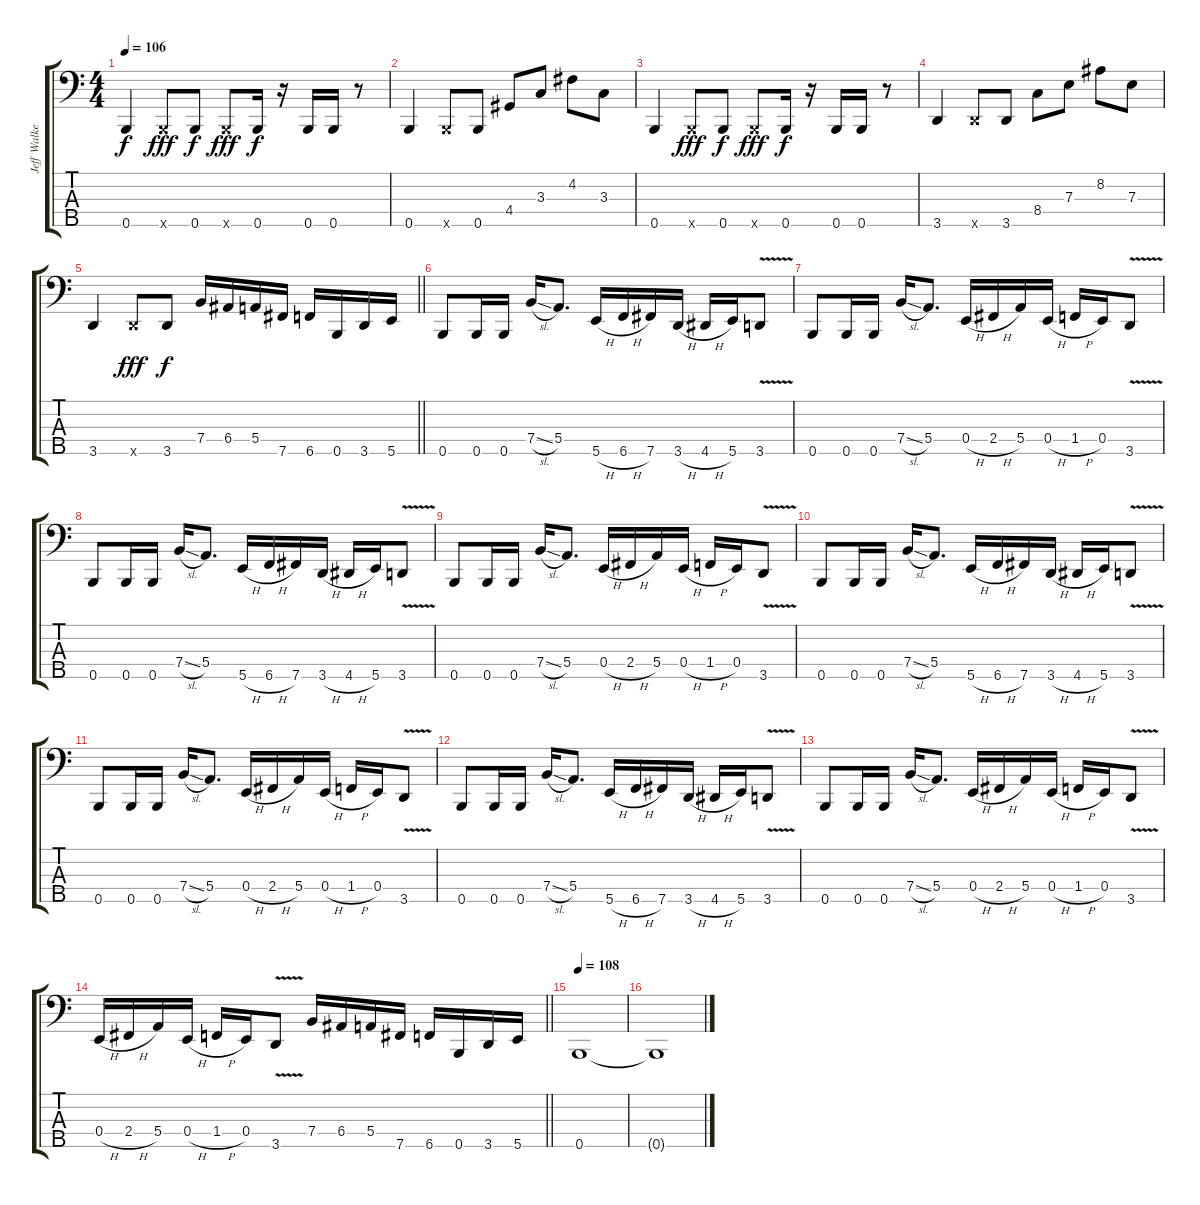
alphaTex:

\track ("Jeff Walker" "Jeff Walke") {instrument electricbasspick}
\staff {score tabs}
\tuning (G2 D2 A1 E1 B0) {hide}
\ts (4 4)
\tempo 106
\clef f4
\ks c
0.5.4{dy f} 0.5{x}.8{dy fff} 0.5.8{dy f} 0.5{x}.8{dy fff} 0.5.16{dy f} r.16 0.5.16 0.5.16 r.8 |
0.5.4 0.5{x}.8 0.5.8 4.4.8 3.3.8 4.2.8 3.3.8 |
0.5.4 0.5{x}.8{dy fff} 0.5.8{dy f} 0.5{x}.8{dy fff} 0.5.16{dy f} r.16 0.5.16 0.5.16 r.8 |
3.5.4 3.5{x}.8 3.5.8 8.4.8 7.3.8 8.2.8 7.3.8 |
\barLineRight lightlight
3.5.4 3.5{x}.8{dy fff} 3.5.8{dy f} 7.4.16 6.4.16 5.4.16 7.5.16 6.5.16 0.5.16 3.5.16 5.5.16 |
\section ("" "")
0.5.8 0.5.16 0.5.16 7.4{sl}.16 5.4.8{d} 5.5{h}.16 6.5{h}.16 7.5.16 3.5{h}.16 4.5{h}.16 5.5.16 3.5{v}.8 |
0.5.8 0.5.16 0.5.16 7.4{sl}.16 5.4.8{d} 0.4{h}.16 2.4{h}.16 5.4.16 0.4{h}.16 1.4{h}.16 0.4.16 3.5{v}.8 |
0.5.8 0.5.16 0.5.16 7.4{sl}.16 5.4.8{d} 5.5{h}.16 6.5{h}.16 7.5.16 3.5{h}.16 4.5{h}.16 5.5.16 3.5{v}.8 |
0.5.8 0.5.16 0.5.16 7.4{sl}.16 5.4.8{d} 0.4{h}.16 2.4{h}.16 5.4.16 0.4{h}.16 1.4{h}.16 0.4.16 3.5{v}.8 |
0.5.8 0.5.16 0.5.16 7.4{sl}.16 5.4.8{d} 5.5{h}.16 6.5{h}.16 7.5.16 3.5{h}.16 4.5{h}.16 5.5.16 3.5{v}.8 |
0.5.8 0.5.16 0.5.16 7.4{sl}.16 5.4.8{d} 0.4{h}.16 2.4{h}.16 5.4.16 0.4{h}.16 1.4{h}.16 0.4.16 3.5{v}.8 |
0.5.8 0.5.16 0.5.16 7.4{sl}.16 5.4.8{d} 5.5{h}.16 6.5{h}.16 7.5.16 3.5{h}.16 4.5{h}.16 5.5.16 3.5{v}.8 |
0.5.8 0.5.16 0.5.16 7.4{sl}.16 5.4.8{d} 0.4{h}.16 2.4{h}.16 5.4.16 0.4{h}.16 1.4{h}.16 0.4.16 3.5{v}.8 |
\barLineRight lightlight
0.4{h}.16 2.4{h}.16 5.4.16 0.4{h}.16 1.4{h}.16 0.4.16 3.5{v}.8 7.4.16 6.4.16 5.4.16 7.5.16 6.5.16 0.5.16 3.5.16 5.5.16 |
\section ("" "")
\tempo 108
0.5.1 |
0.5{t}.1
